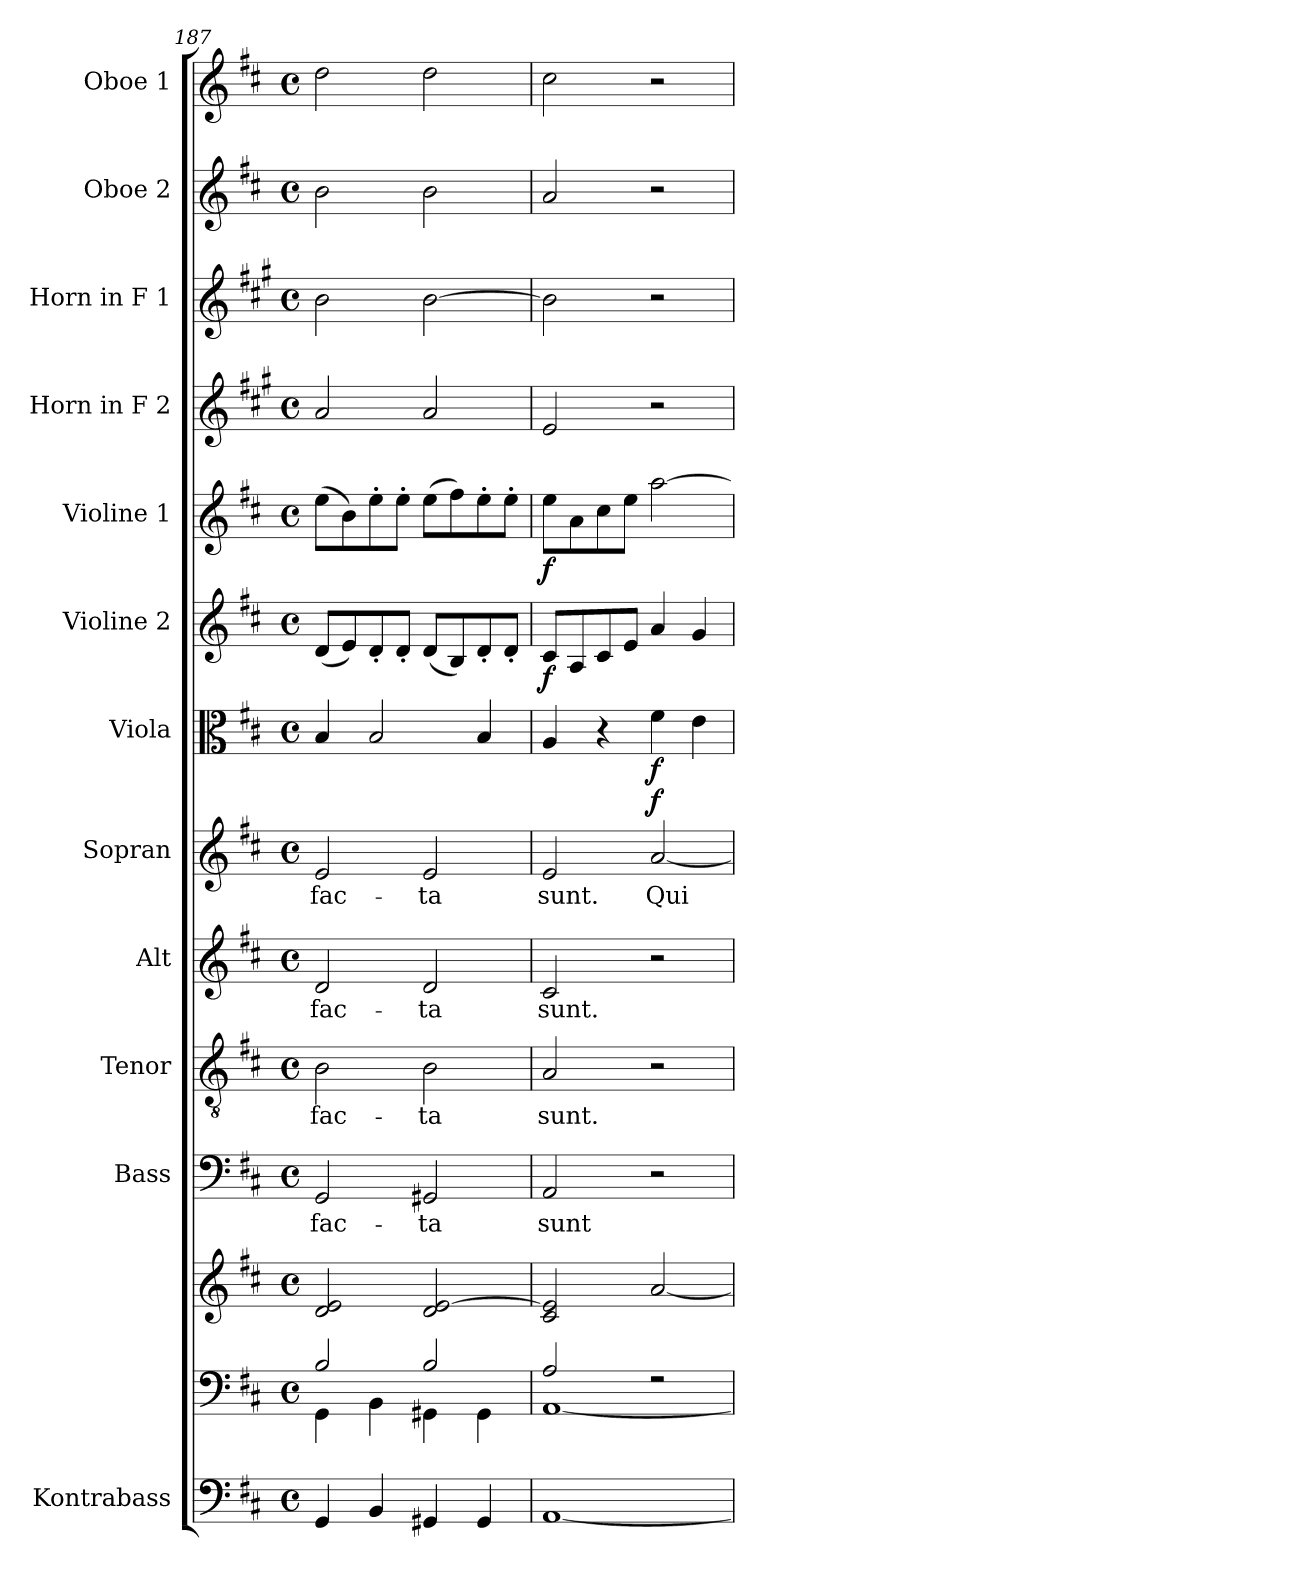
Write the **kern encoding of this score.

**kern	**kern	**kern	**kern	**text	**kern	**text	**kern	**text	**kern	**text	**dynam	**kern	**dynam	**kern	**dynam	**kern	**dynam	**kern	**kern	**kern	**kern
*part13	*part12	*part12	*part11	*part11	*part10	*part10	*part9	*part9	*part8	*part8	*part8	*part7	*part7	*part6	*part6	*part5	*part5	*part4	*part3	*part2	*part1
*staff14	*staff13	*staff12	*staff11	*staff11	*staff10	*staff10	*staff9	*staff9	*staff8	*staff8	*staff8	*staff7	*staff7	*staff6	*staff6	*staff5	*staff5	*staff4	*staff3	*staff2	*staff1
*I"Kontrabass	*	*	*I"Bass	*	*I"Tenor	*	*I"Alt	*	*I"Sopran	*	*	*I"Viola	*	*I"Violine 2	*	*I"Violine 1	*	*I"Horn in F 2	*I"Horn in F 1	*I"Oboe 2	*I"Oboe 1
*I'Kb.	*	*	*I'B.	*	*I'T.	*	*I'A.	*	*I'S.	*	*	*I'Vla.	*	*I'Vl. 2	*	*I'Vl. 1	*	*	*	*I'Ob. 2	*I'Ob. 1
!!LO:PB:g=z
*clefF4	*clefF4	*clefG2	*clefF4	*	*clefGv2	*	*clefG2	*	*clefG2	*	*	*clefC3	*	*clefG2	*	*clefG2	*	*clefG2	*clefG2	*clefG2	*clefG2
*ITrd7c12	*	*	*	*	*	*	*	*	*	*	*	*	*	*	*	*	*	*ITrd4c7	*ITrd4c7	*	*
*k[f#c#]	*k[f#c#]	*k[f#c#]	*k[f#c#]	*	*k[f#c#]	*	*k[f#c#]	*	*k[f#c#]	*	*	*k[f#c#]	*	*k[f#c#]	*	*k[f#c#]	*	*k[f#c#]	*k[f#c#]	*k[f#c#]	*k[f#c#]
*D:	*D:	*D:	*D:	*	*D:	*	*D:	*	*D:	*	*	*D:	*	*D:	*	*D:	*	*D:	*D:	*D:	*D:
*M4/4	*M4/4	*M4/4	*M4/4	*	*M4/4	*	*M4/4	*	*M4/4	*	*	*M4/4	*	*M4/4	*	*M4/4	*	*M4/4	*M4/4	*M4/4	*M4/4
*met(c)	*met(c)	*met(c)	*met(c)	*	*met(c)	*	*met(c)	*	*met(c)	*	*	*met(c)	*	*met(c)	*	*met(c)	*	*met(c)	*met(c)	*met(c)	*met(c)
=187	=187	=187	=187	=187	=187	=187	=187	=187	=187	=187	=187	=187	=187	=187	=187	=187	=187	=187	=187	=187	=187
*	*^	*	*	*	*	*	*	*	*	*	*	*	*	*	*	*	*	*	*	*	*
!	!	!	!	!	!LO:LY:b	!	!LO:LY:b	!	!LO:LY:b	!	!LO:LY:b	!	!	!	!	!	!	!	!	!	!	!
4GGG/	2B/	4GG\	2d/ 2e/	2GG/	fac-	2B\	fac-	2d/	fac-	2e/	fac-	.	4B/	.	(<8d/L	.	(>8ee\L	.	2d/	2e\	2b\	2dd\
.	.	.	.	.	.	.	.	.	.	.	.	.	.	.	8e/)	.	8b\)	.	.	.	.	.
4BBB/	.	4BB\	.	.	.	.	.	.	.	.	.	.	2B/	.	8d'</	.	8ee'>\	.	.	.	.	.
.	.	.	.	.	.	.	.	.	.	.	.	.	.	.	8d'</J	.	8ee'>\J	.	.	.	.	.
!	!	!	!	!	!LO:LY:b	!	!LO:LY:b	!	!LO:LY:b	!	!LO:LY:b	!	!	!	!	!	!	!	!	!	!	!
4GGG#X/	2B/	4GG#X\	2d/ [2e/	2GG#X/	-ta	2B\	-ta	2d/	-ta	2e/	-ta	.	.	.	(<8d/L	.	(>8ee\L	.	2d/	[2e\	2b\	2dd\
.	.	.	.	.	.	.	.	.	.	.	.	.	.	.	8B/)	.	8ff#\)	.	.	.	.	.
4GGG#/	.	4GG#\	.	.	.	.	.	.	.	.	.	.	4B/	.	8d'</	.	8ee'>\	.	.	.	.	.
.	.	.	.	.	.	.	.	.	.	.	.	.	.	.	8d'</J	.	8ee'>\J	.	.	.	.	.
=188	=188	=188	=188	=188	=188	=188	=188	=188	=188	=188	=188	=188	=188	=188	=188	=188	=188	=188	=188	=188	=188	=188
!	!	!	!	!	!LO:LY:b	!	!LO:LY:b	!	!LO:LY:b	!	!LO:LY:b	!	!	!	!	!LO:DY:b	!	!LO:DY:b	!	!	!	!
[<1AAA	2A/	[<1AA	2c#/ 2e/]	2AA/	sunt	2A/	sunt.	2c#/	sunt.	2e/	sunt.	.	4A/	.	8c#/L	f	8ee\L	f	2A/	2e\]	2a/	2cc#\
.	.	.	.	.	.	.	.	.	.	.	.	.	.	.	8A/	.	8a\	.	.	.	.	.
.	.	.	.	.	.	.	.	.	.	.	.	.	4r	.	8c#/	.	8cc#\	.	.	.	.	.
.	.	.	.	.	.	.	.	.	.	.	.	.	.	.	8e/J	.	8ee\J	.	.	.	.	.
!	!	!	!	!	!	!	!	!	!	!	!LO:LY:b	!LO:DY:a	!	!LO:DY:b	!	!	!	!	!	!	!	!
.	2rF	.	[2a/	2r	.	2r	.	2r	.	[2a/	Qui	f	4f#\	f	4a/	.	[2aa\	.	2r	2r	2r	2r
.	.	.	.	.	.	.	.	.	.	.	.	.	4e\	.	4g/	.	.	.	.	.	.	.
*	*v	*v	*	*	*	*	*	*	*	*	*	*	*	*	*	*	*	*	*	*	*	*
=	=	=	=	=	=	=	=	=	=	=	=	=	=	=	=	=	=	=	=	=	=
*-	*-	*-	*-	*-	*-	*-	*-	*-	*-	*-	*-	*-	*-	*-	*-	*-	*-	*-	*-	*-	*-
